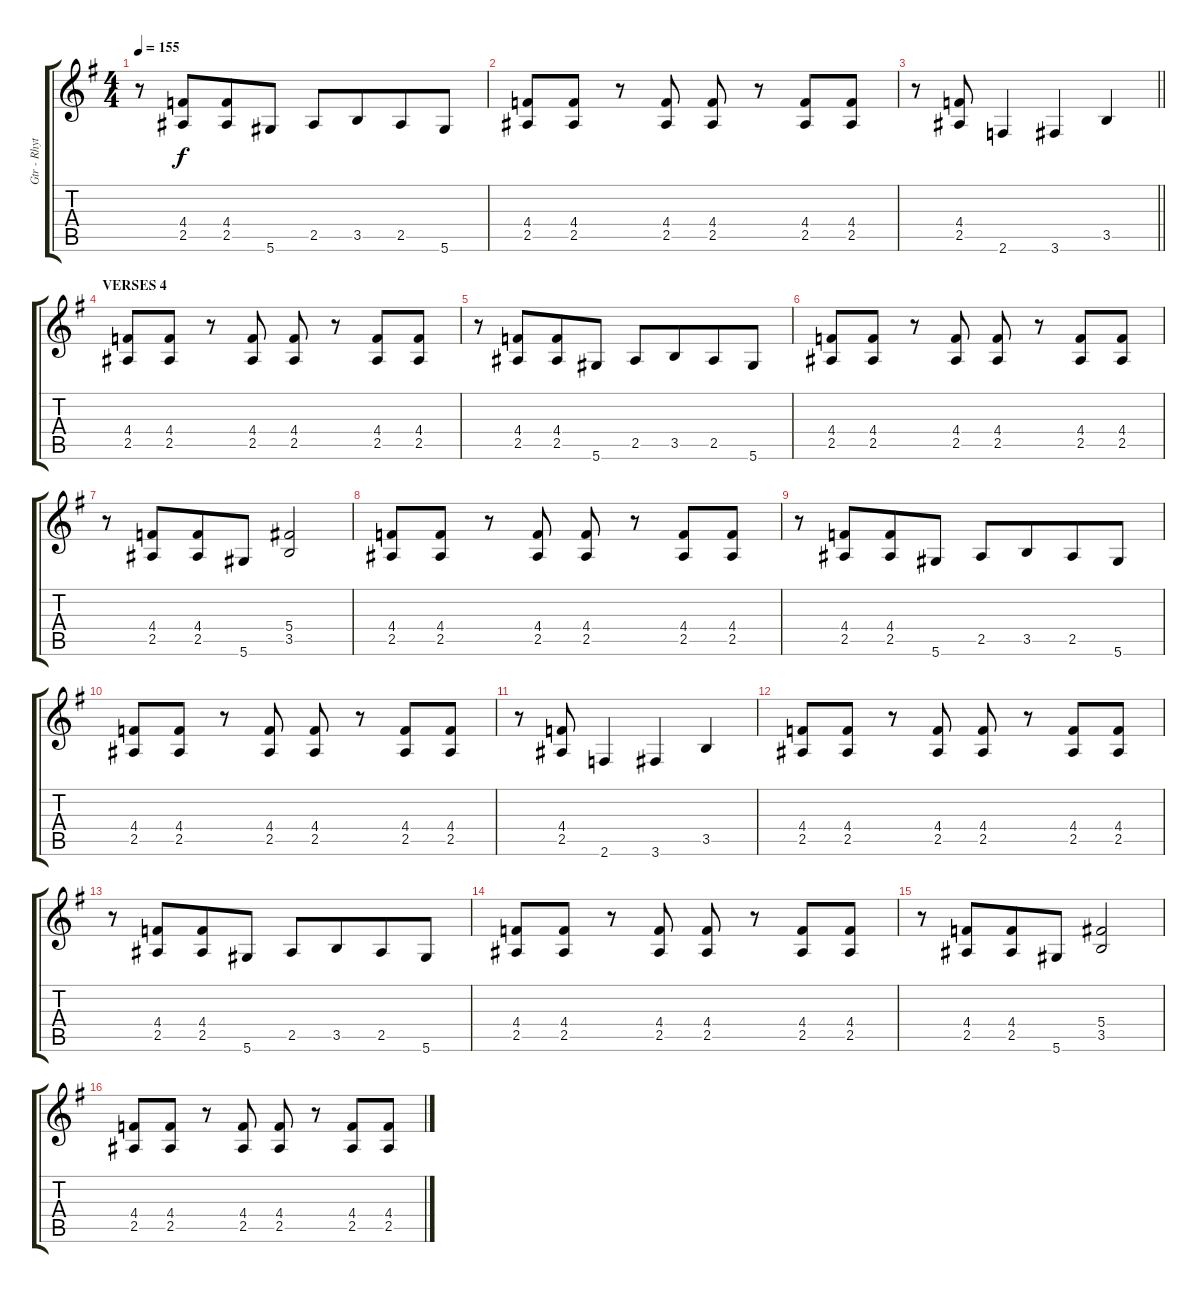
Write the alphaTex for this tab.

\track ("Gtr - Rhythm 2" "Gtr - Rhyt") {instrument overdrivenguitar}
\staff {score tabs}
\tuning (Eb4 Bb3 Gb3 Db3 Ab2 Eb2) {hide}
\ts (4 4)
\tempo 155
\clef g2
\ks eminor
r.8{dy f} (4.4 2.5).8{beam merge} (4.4 2.5).8 5.6.8 2.5.8 3.5.8{beam merge} 2.5.8 5.6.8 |
(4.4 2.5).8 (4.4 2.5).8 r.8 (4.4 2.5).8 (4.4 2.5).8 r.8 (4.4 2.5).8 (4.4 2.5).8 |
\barLineRight lightlight
r.8 (4.4 2.5).8 2.6.4 3.6.4 3.5.4 |
\section ("" "VERSES 4")
(4.4 2.5).8 (4.4 2.5).8 r.8 (4.4 2.5).8 (4.4 2.5).8 r.8 (4.4 2.5).8 (4.4 2.5).8 |
r.8 (4.4 2.5).8{beam merge} (4.4 2.5).8 5.6.8 2.5.8 3.5.8{beam merge} 2.5.8 5.6.8 |
(4.4 2.5).8 (4.4 2.5).8 r.8 (4.4 2.5).8 (4.4 2.5).8 r.8 (4.4 2.5).8 (4.4 2.5).8 |
r.8 (4.4 2.5).8{beam merge} (4.4 2.5).8 5.6.8 (5.4 3.5).2 |
(4.4 2.5).8 (4.4 2.5).8 r.8 (4.4 2.5).8 (4.4 2.5).8 r.8 (4.4 2.5).8 (4.4 2.5).8 |
r.8 (4.4 2.5).8{beam merge} (4.4 2.5).8 5.6.8 2.5.8 3.5.8{beam merge} 2.5.8 5.6.8 |
(4.4 2.5).8 (4.4 2.5).8 r.8 (4.4 2.5).8 (4.4 2.5).8 r.8 (4.4 2.5).8 (4.4 2.5).8 |
r.8 (4.4 2.5).8 2.6.4 3.6.4 3.5.4 |
(4.4 2.5).8 (4.4 2.5).8 r.8 (4.4 2.5).8 (4.4 2.5).8 r.8 (4.4 2.5).8 (4.4 2.5).8 |
r.8 (4.4 2.5).8{beam merge} (4.4 2.5).8 5.6.8 2.5.8 3.5.8{beam merge} 2.5.8 5.6.8 |
(4.4 2.5).8 (4.4 2.5).8 r.8 (4.4 2.5).8 (4.4 2.5).8 r.8 (4.4 2.5).8 (4.4 2.5).8 |
r.8 (4.4 2.5).8{beam merge} (4.4 2.5).8 5.6.8 (5.4 3.5).2 |
(4.4 2.5).8 (4.4 2.5).8 r.8 (4.4 2.5).8 (4.4 2.5).8 r.8 (4.4 2.5).8 (4.4 2.5).8
